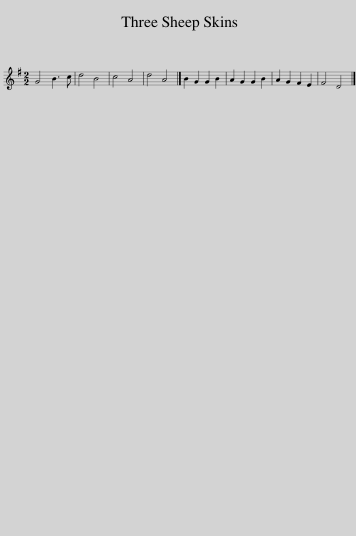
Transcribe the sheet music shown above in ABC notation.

X:1
L:1/8
M:2/2
I:linebreak $
K:G
V:1 treble
V:1
 G4 B3 c | d4 B4 | c4 A4 | d4 A4 |] B2 G2 G2 B2 | %5
 A2 G2 G2 B2 | A2 G2 F2 E2 | F4 D4 |] %8
